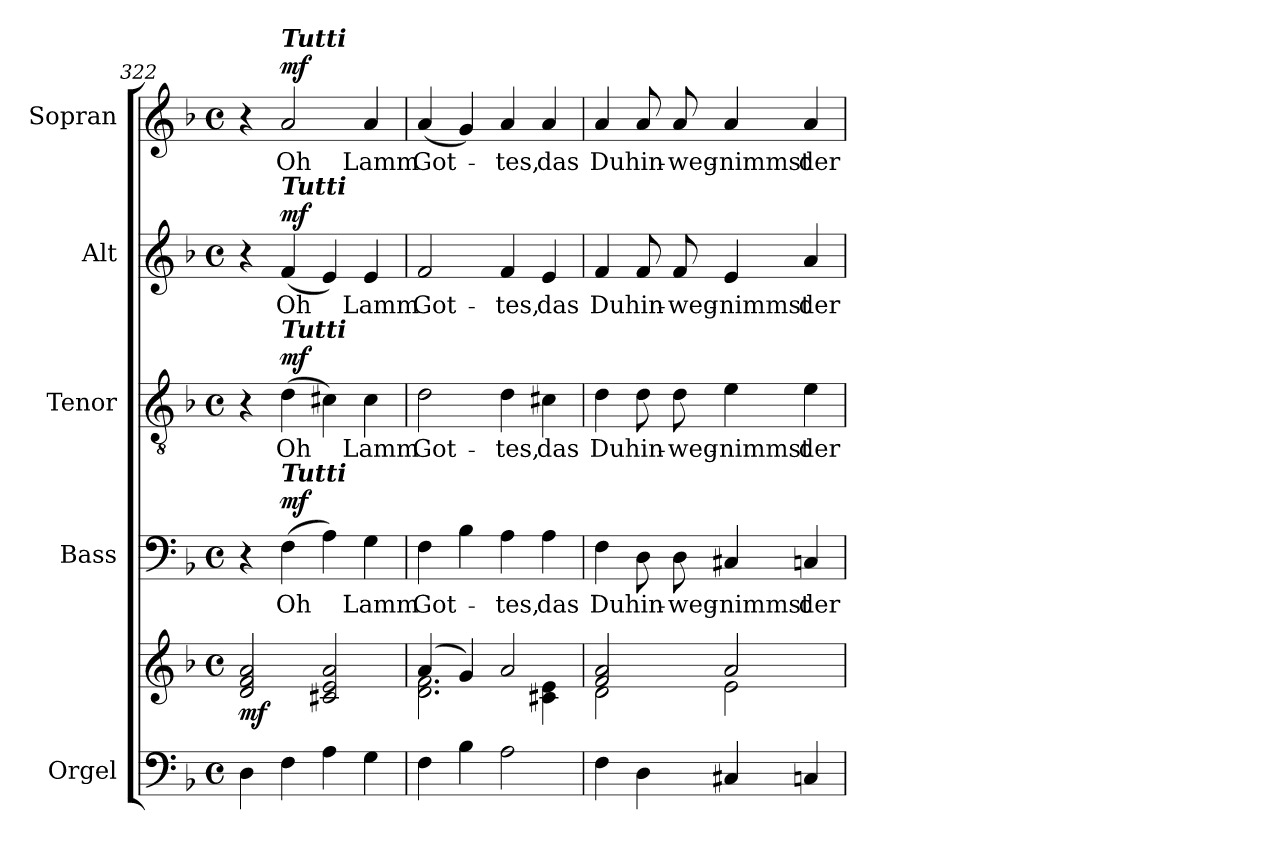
**kern	**kern	**dynam	**kern	**text	**dynam	**kern	**text	**dynam	**kern	**text	**dynam	**kern	**text	**dynam
*part5	*part5	*part5	*part4	*part4	*part4	*part3	*part3	*part3	*part2	*part2	*part2	*part1	*part1	*part1
*staff6	*staff5	*staff5/6	*staff4	*staff4	*staff4	*staff3	*staff3	*staff3	*staff2	*staff2	*staff2	*staff1	*staff1	*staff1
*I"Orgel	*	*	*I"Bass	*	*	*I"Tenor	*	*	*I"Alt	*	*	*I"Sopran	*	*
*I'Org.	*	*	*I'B.	*	*	*I'T.	*	*	*I'A.	*	*	*I'S.	*	*
*clefF4	*clefG2	*	*clefF4	*	*	*clefGv2	*	*	*clefG2	*	*	*clefG2	*	*
*k[b-]	*k[b-]	*	*k[b-]	*	*	*k[b-]	*	*	*k[b-]	*	*	*k[b-]	*	*
*F:	*F:	*	*F:	*	*	*F:	*	*	*F:	*	*	*F:	*	*
*M4/4	*M4/4	*	*M4/4	*	*	*M4/4	*	*	*M4/4	*	*	*M4/4	*	*
*met(c)	*met(c)	*	*met(c)	*	*	*met(c)	*	*	*met(c)	*	*	*met(c)	*	*
=322	=322	=322	=322	=322	=322	=322	=322	=322	=322	=322	=322	=322	=322	=322
!	!	!LO:DY:b	!	!	!	!	!	!	!	!	!	!	!	!
4D\	2d/ 2f/ 2a/	mf	4r	.	.	4r	.	.	4r	.	.	4r	.	.
!	!	!	!	!	!	!	!	!	!	!	!	!LO:TX:a:Bi:t=Tutti	!	!
!	!	!	!	!	!	!	!	!	!LO:TX:a:Bi:t=Tutti	!	!	!	!	!
!	!	!	!	!	!	!LO:TX:a:Bi:t=Tutti	!	!	!	!	!	!	!	!
!	!	!	!LO:TX:a:Bi:t=Tutti	!	!	!	!	!	!	!	!	!	!	!
!	!	!	!	!	!LO:DY:a	!	!	!LO:DY:a	!	!	!LO:DY:a	!	!	!LO:DY:a
4F\	.	.	(4F\	Oh	mf	(4d\	Oh	mf	(4f/	Oh	mf	2a/	Oh	mf
4A\	2c#X/ 2e/ 2a/	.	4A\)	.	.	4c#X\)	.	.	4e/)	.	.	.	.	.
4G\	.	.	4G\	Lamm	.	4c#\	Lamm	.	4e/	Lamm	.	4a/	Lamm	.
!!LO:PB:g=z
=323	=323	=323	=323	=323	=323	=323	=323	=323	=323	=323	=323	=323	=323	=323
*	*^	*	*	*	*	*	*	*	*	*	*	*	*	*
4F\	(4a/	2.d\ 2.f\	.	4F\	Got-	.	2d\	Got-	.	2f/	Got-	.	(4a/	Got-	.
4B-\	4g/)	.	.	4B-\	.	.	.	.	.	.	.	.	4g/)	.	.
2A\	2a/	.	.	4A\	-tes,	.	4d\	-tes,	.	4f/	-tes,	.	4a/	-tes,	.
.	.	4c#X\ 4e\	.	4A\	das	.	4c#X\	das	.	4e/	das	.	4a/	das	.
=324	=324	=324	=324	=324	=324	=324	=324	=324	=324	=324	=324	=324	=324	=324	=324
4F\	2f/ 2a/	2d\	.	4F\	Du	.	4d\	Du	.	4f/	Du	.	4a/	Du	.
4D\	.	.	.	8D\	hin-	.	8d\	hin-	.	8f/	hin-	.	8a/	hin-	.
.	.	.	.	8D\	-weg-	.	8d\	-weg-	.	8f/	-weg-	.	8a/	-weg-	.
4C#X/	2a/	2e\	.	4C#X/	-nimmst	.	4e\	-nimmst	.	4e/	-nimmst	.	4a/	-nimmst	.
4Cn/	.	.	.	4Cn/	der	.	4e\	der	.	4a/	der	.	4a/	der	.
*	*v	*v	*	*	*	*	*	*	*	*	*	*	*	*	*
=	=	=	=	=	=	=	=	=	=	=	=	=	=	=
*-	*-	*-	*-	*-	*-	*-	*-	*-	*-	*-	*-	*-	*-	*-
